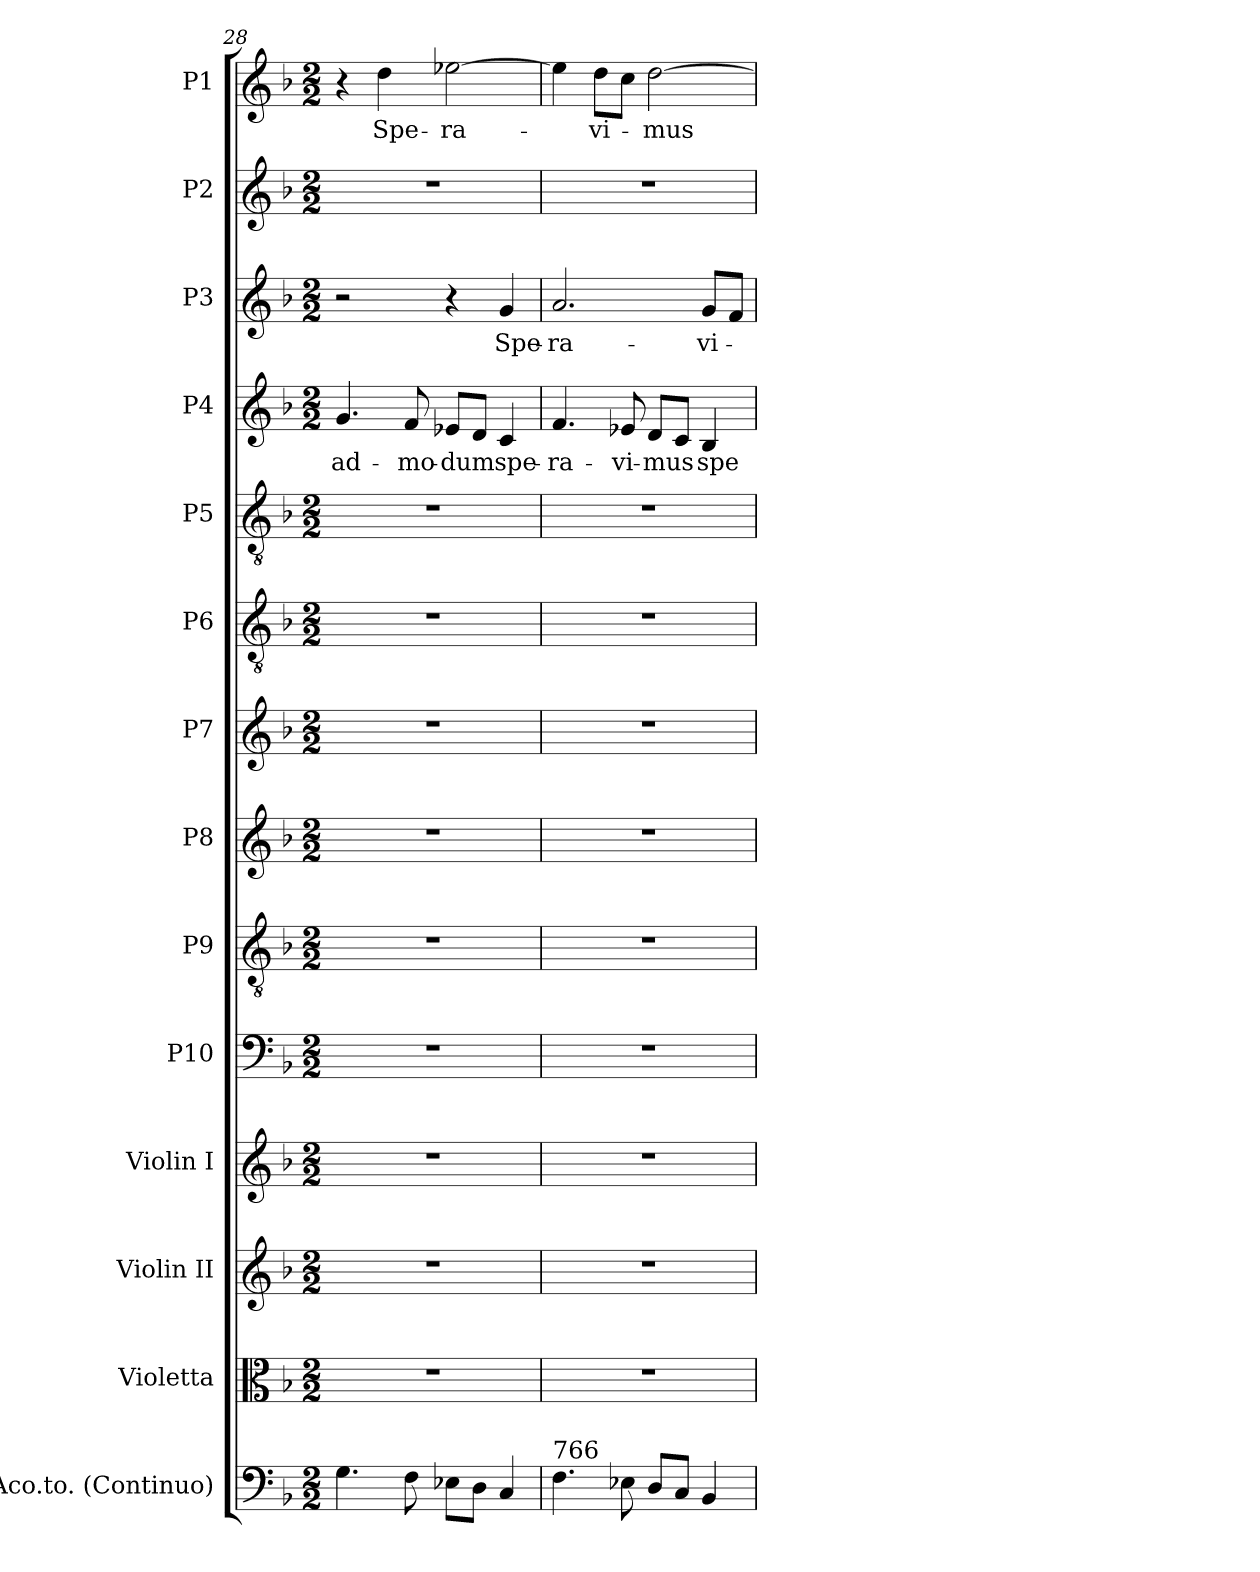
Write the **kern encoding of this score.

**kern	**kern	**kern	**kern	**kern	**kern	**kern	**kern	**kern	**kern	**kern	**text	**kern	**text	**kern	**kern	**text
*part14	*part13	*part12	*part11	*part10	*part9	*part8	*part7	*part6	*part5	*part4	*part4	*part3	*part3	*part2	*part1	*part1
*staff14	*staff13	*staff12	*staff11	*staff10	*staff9	*staff8	*staff7	*staff6	*staff5	*staff4	*staff4	*staff3	*staff3	*staff2	*staff1	*staff1
*I"Aco.to. (Continuo)	*I"Violetta	*I"Violin II	*I"Violin I	*I"P10	*I"P9	*I"P8	*I"P7	*I"P6	*I"P5	*I"P4	*	*I"P3	*	*I"P2	*I"P1	*
*I'Cont.	*I'Vla.	*I'Vln. II	*I'Vln. I	*	*	*	*	*	*	*	*	*	*	*	*	*
*clefF4	*clefC3	*clefG2	*clefG2	*clefF4	*clefGv2	*clefG2	*clefG2	*clefGv2	*clefGv2	*clefG2	*	*clefG2	*	*clefG2	*clefG2	*
*	*	*	*	*	*ITrd7c12	*	*	*ITrd7c12	*ITrd7c12	*	*	*	*	*	*	*
*k[b-]	*k[b-]	*k[b-]	*k[b-]	*k[b-]	*k[b-]	*k[b-]	*k[b-]	*k[b-]	*k[b-]	*k[b-]	*	*k[b-]	*	*k[b-]	*k[b-]	*
*F:	*F:	*F:	*F:	*F:	*F:	*F:	*F:	*F:	*F:	*F:	*	*F:	*	*F:	*F:	*
*M2/2	*M2/2	*M2/2	*M2/2	*M2/2	*M2/2	*M2/2	*M2/2	*M2/2	*M2/2	*M2/2	*	*M2/2	*	*M2/2	*M2/2	*
=28	=28	=28	=28	=28	=28	=28	=28	=28	=28	=28	=28	=28	=28	=28	=28	=28
!	!	!	!	!	!	!	!	!	!	!	!LO:LY:b:color=#000000	!	!	!	!	!
4.Gi\	1r	1r	1r	1r	1r	1r	1r	1r	1r	4.gi/	-ad-	2r	.	1r	4r	.
!	!	!	!	!	!	!	!	!	!	!	!	!	!	!	!	!LO:LY:b:color=#000000
.	.	.	.	.	.	.	.	.	.	.	.	.	.	.	4ddi\	Spe-
!	!	!	!	!	!	!	!	!	!	!	!LO:LY:b:color=#000000	!	!	!	!	!
8Fi\	.	.	.	.	.	.	.	.	.	8fi/	-mo-	.	.	.	.	.
!	!	!	!	!	!	!	!	!	!	!	!LO:LY:b:color=#000000	!	!	!	!	!
!	!	!	!	!	!	!	!	!	!	!	!	!	!	!	!	!LO:LY:b:color=#000000
8E-Xi\L	.	.	.	.	.	.	.	.	.	8e-Xi/L	-dum	4r	.	.	[2ee-Xi\	-ra-
8Di\J	.	.	.	.	.	.	.	.	.	8di/J	.	.	.	.	.	.
!	!	!	!	!	!	!	!	!	!	!	!LO:LY:b:color=#000000	!	!	!	!	!
!	!	!	!	!	!	!	!	!	!	!	!	!	!LO:LY:b:color=#000000	!	!	!
4Ci/	.	.	.	.	.	.	.	.	.	4ci/	spe-	4gi/	Spe-	.	.	.
=29	=29	=29	=29	=29	=29	=29	=29	=29	=29	=29	=29	=29	=29	=29	=29	=29
!	!	!	!	!	!	!	!	!	!	!	!LO:LY:b:color=#000000	!	!	!	!	!
!LO:TX:a:t=766	!	!	!	!	!	!	!	!	!	!	!	!	!	!	!	!
!	!	!	!	!	!	!	!	!	!	!	!	!	!LO:LY:b:color=#000000	!	!	!
4.Fi\	1r	1r	1r	1r	1r	1r	1r	1r	1r	4.fi/	-ra-	2.ai/	-ra-	1r	4ee-i\]	.
!	!	!	!	!	!	!	!	!	!	!	!	!	!	!	!	!LO:LY:b:color=#000000
.	.	.	.	.	.	.	.	.	.	.	.	.	.	.	8ddi\L	-vi-
!	!	!	!	!	!	!	!	!	!	!	!LO:LY:b:color=#000000	!	!	!	!	!
8E-Xi\	.	.	.	.	.	.	.	.	.	8e-Xi/	-vi-	.	.	.	8cci\J	.
!	!	!	!	!	!	!	!	!	!	!	!LO:LY:b:color=#000000	!	!	!	!	!
!	!	!	!	!	!	!	!	!	!	!	!	!	!	!	!	!LO:LY:b:color=#000000
8Di/L	.	.	.	.	.	.	.	.	.	8di/L	-mus	.	.	.	[2ddi\	-mus
8Ci/J	.	.	.	.	.	.	.	.	.	8ci/J	.	.	.	.	.	.
!	!	!	!	!	!	!	!	!	!	!	!LO:LY:b:color=#000000	!	!	!	!	!
!	!	!	!	!	!	!	!	!	!	!	!	!	!LO:LY:b:color=#000000	!	!	!
4BB-i/	.	.	.	.	.	.	.	.	.	4B-i/	spe-	8gi/L	-vi-	.	.	.
.	.	.	.	.	.	.	.	.	.	.	.	8fi/J	.	.	.	.
=	=	=	=	=	=	=	=	=	=	=	=	=	=	=	=	=
*-	*-	*-	*-	*-	*-	*-	*-	*-	*-	*-	*-	*-	*-	*-	*-	*-
